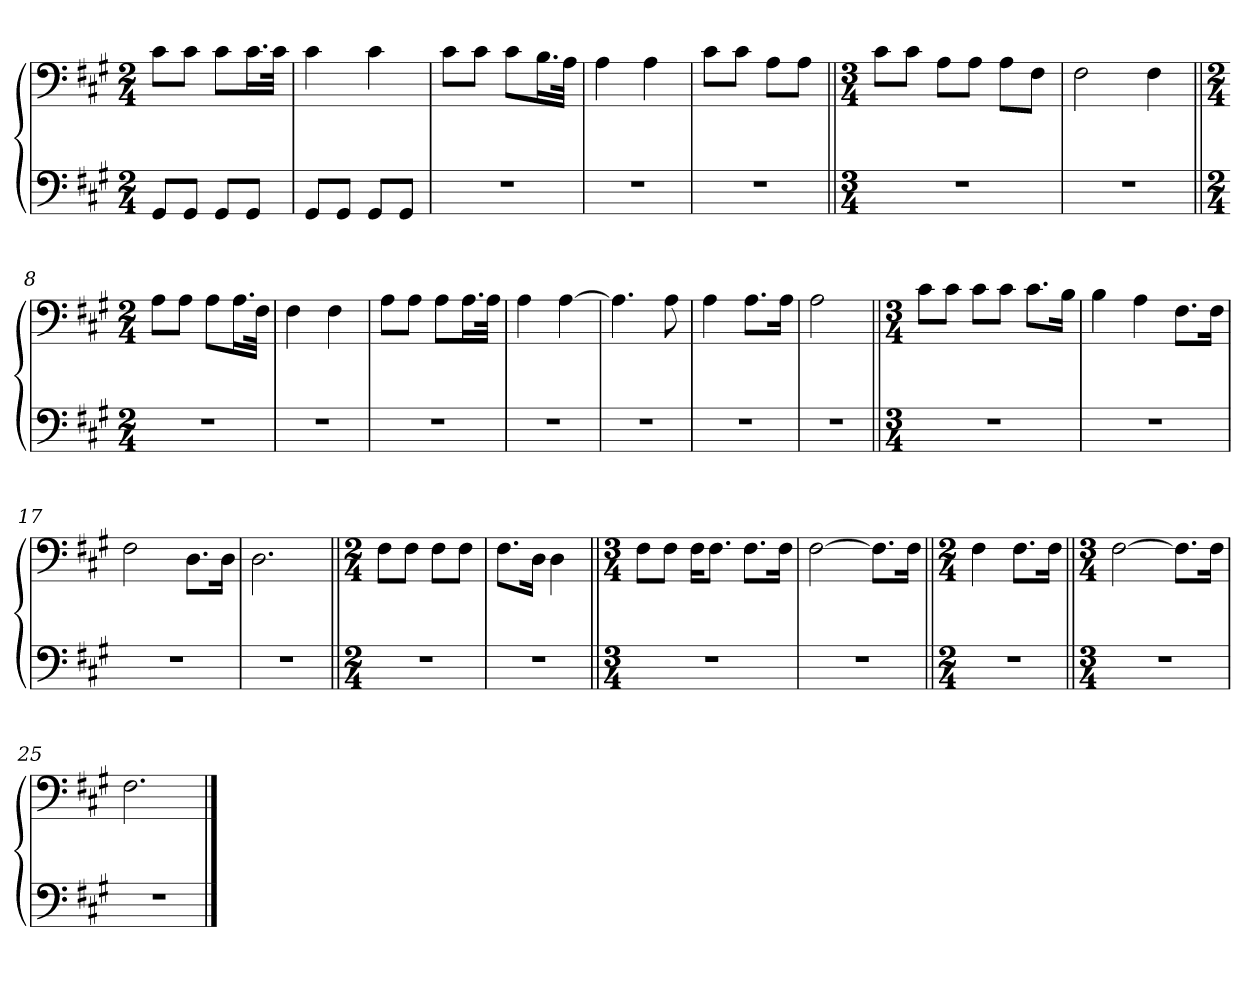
**kern	**kern
*part1	*part1
*staff2	*staff1
*clefF4	*clefF4
*k[f#c#g#]	*k[f#c#g#]
*M2/4	*M2/4
=1	=1
8GG#/L	8c#\L
8GG#/J	8c#\J
8GG#/L	8c#\L
8GG#/J	16.c#\L
.	32c#\JJk
=2	=2
8GG#/L	4c#\
8GG#/J	.
8GG#/L	4c#\
8GG#/J	.
=3	=3
2r	8c#\L
.	8c#\J
.	8c#\L
.	16.B\L
.	32A\JJk
=4	=4
2r	4A\
.	4A\
=5	=5
2r	8c#\L
.	8c#\J
.	8A\L
.	8A\J
=6||	=6||
*M3/4	*M3/4
2.r	8c#\L
.	8c#\J
.	8A\L
.	8A\J
.	8A\L
.	8F#\J
=7	=7
2.r	2F#\
.	4F#\
=8||	=8||
*M2/4	*M2/4
2r	8A\L
.	8A\J
.	8A\L
.	16.A\L
.	32F#\JJk
=9	=9
2r	4F#\
.	4F#\
=10	=10
2r	8A\L
.	8A\J
.	8A\L
.	16.A\L
.	32A\JJk
=11	=11
2r	4A\
.	[4A\
=12	=12
2r	4.A\]
.	8A\
=13	=13
2r	4A\
.	8.A\L
.	16A\Jk
=14	=14
2r	2A\
=15||	=15||
*M3/4	*M3/4
2.r	8c#\L
.	8c#\J
.	8c#\L
.	8c#\J
.	8.c#\L
.	16B\Jk
=16	=16
2.r	4B\
.	4A\
.	8.F#\L
.	16F#\Jk
=17	=17
2.r	2F#\
.	8.D\L
.	16D\Jk
=18	=18
2.r	2.D\
=19||	=19||
*M2/4	*M2/4
2r	8F#\L
.	8F#\J
.	8F#\L
.	8F#\J
=20	=20
2r	8.F#\L
.	16D\Jk
.	4D\
=21||	=21||
*M3/4	*M3/4
2.r	8F#\L
.	8F#\J
.	16F#\KL
.	8.F#\J
.	8.F#\L
.	16F#\Jk
=22	=22
2.r	[2F#\
.	8.F#\L]
.	16F#\Jk
=23||	=23||
*M2/4	*M2/4
2r	4F#\
.	8.F#\L
.	16F#\Jk
=24||	=24||
*M3/4	*M3/4
2.r	[2F#\
.	8.F#\L]
.	16F#\Jk
=25	=25
2.r	2.F#\
==	==
*-	*-
